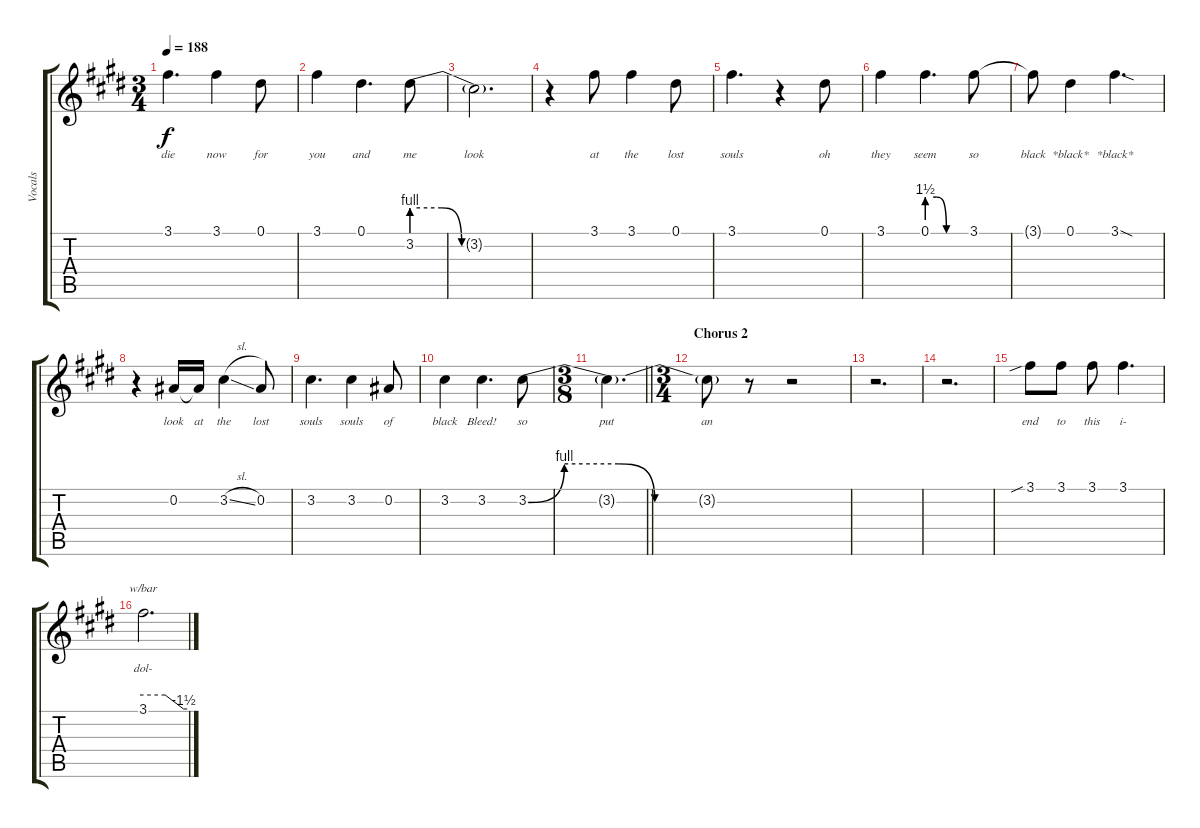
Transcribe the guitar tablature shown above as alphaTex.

\track ("Vocals" "Vocals") {instrument distortionguitar}
\staff {score tabs}
\tuning (Eb4 Bb3 Gb3 Db3 Ab2 Eb2) {hide}
\ts (3 4)
\tempo 188
\clef g2
\ks e
3.1.4{d lyrics (0 "die") lyrics (1 "") lyrics (2 "") lyrics (3 "") lyrics (4 "") dy f} 3.1.4{lyrics (0 "now") lyrics (1 "") lyrics (2 "") lyrics (3 "") lyrics (4 "")} 0.1.8{lyrics (0 "for") lyrics (1 "") lyrics (2 "") lyrics (3 "") lyrics (4 "")} |
3.1.4{lyrics (0 "you") lyrics (1 "") lyrics (2 "") lyrics (3 "") lyrics (4 "")} 0.1.4{d lyrics (0 "and") lyrics (1 "") lyrics (2 "") lyrics (3 "") lyrics (4 "")} 3.2{be (custom 0 4 15 4 25 0 60 0)}.8{lyrics (0 "me") lyrics (1 "") lyrics (2 "") lyrics (3 "") lyrics (4 "")} |
3.2{t}.2{d lyrics (0 "look") lyrics (1 "") lyrics (2 "") lyrics (3 "") lyrics (4 "")} |
r.4 3.1.8{lyrics (0 "at") lyrics (1 "") lyrics (2 "") lyrics (3 "") lyrics (4 "")} 3.1.4{lyrics (0 "the") lyrics (1 "") lyrics (2 "") lyrics (3 "") lyrics (4 "")} 0.1.8{lyrics (0 "lost") lyrics (1 "") lyrics (2 "") lyrics (3 "") lyrics (4 "")} |
3.1.4{d lyrics (0 "souls") lyrics (1 "") lyrics (2 "") lyrics (3 "") lyrics (4 "")} r.4 0.1.8{lyrics (0 "oh") lyrics (1 "") lyrics (2 "") lyrics (3 "") lyrics (4 "")} |
3.1.4{lyrics (0 "they") lyrics (1 "") lyrics (2 "") lyrics (3 "") lyrics (4 "")} 0.1{be (custom 0 6 15 6 30 0 60 0)}.4{d lyrics (0 "seem") lyrics (1 "") lyrics (2 "") lyrics (3 "") lyrics (4 "")} 3.1.8{lyrics (0 "so") lyrics (1 "") lyrics (2 "") lyrics (3 "") lyrics (4 "")} |
3.1{t}.8{lyrics (0 "black") lyrics (1 "") lyrics (2 "") lyrics (3 "") lyrics (4 "")} 0.1.4{lyrics (0 "*black*") lyrics (1 "") lyrics (2 "") lyrics (3 "") lyrics (4 "")} 3.1{sod}.4{d lyrics (0 "*black*") lyrics (1 "") lyrics (2 "") lyrics (3 "") lyrics (4 "")} |
r.4 0.2.16{lyrics (0 "look") lyrics (1 "") lyrics (2 "") lyrics (3 "") lyrics (4 "")} 0.2{t}.16{lyrics (0 "at") lyrics (1 "") lyrics (2 "") lyrics (3 "") lyrics (4 "")} 3.2{sl}.4{lyrics (0 "the") lyrics (1 "") lyrics (2 "") lyrics (3 "") lyrics (4 "")} 0.2.8{lyrics (0 "lost") lyrics (1 "") lyrics (2 "") lyrics (3 "") lyrics (4 "")} |
3.2.4{d lyrics (0 "souls") lyrics (1 "") lyrics (2 "") lyrics (3 "") lyrics (4 "")} 3.2.4{lyrics (0 "souls") lyrics (1 "") lyrics (2 "") lyrics (3 "") lyrics (4 "")} 0.2.8{lyrics (0 "of") lyrics (1 "") lyrics (2 "") lyrics (3 "") lyrics (4 "")} |
3.2.4{lyrics (0 "black") lyrics (1 "") lyrics (2 "") lyrics (3 "") lyrics (4 "")} 3.2.4{d lyrics (0 "Bleed!") lyrics (1 "") lyrics (2 "") lyrics (3 "") lyrics (4 "")} 3.2{be (custom 0 0 10 4 25 4 35 0 60 0)}.8{lyrics (0 "so") lyrics (1 "") lyrics (2 "") lyrics (3 "") lyrics (4 "")} |
\ts (3 8)
\barLineRight lightlight
3.2{t}.4{d lyrics (0 "put") lyrics (1 "") lyrics (2 "") lyrics (3 "") lyrics (4 "")} |
\ts (3 4)
\section ("" "Chorus 2")
3.2{t}.8{lyrics (0 "an") lyrics (1 "") lyrics (2 "") lyrics (3 "") lyrics (4 "")} r.8 r.2 |
r.2{d} |
r.2{d} |
3.1{sib}.8{lyrics (0 "end") lyrics (1 "") lyrics (2 "") lyrics (3 "") lyrics (4 "")} 3.1.8{lyrics (0 "to") lyrics (1 "") lyrics (2 "") lyrics (3 "") lyrics (4 "")} 3.1.8{lyrics (0 "this") lyrics (1 "") lyrics (2 "") lyrics (3 "") lyrics (4 "")} 3.1.4{d lyrics (0 "i-") lyrics (1 "") lyrics (2 "") lyrics (3 "") lyrics (4 "")} |
3.1.2{d tbe (custom default 0 0 30 0 55 -6 60 -6) lyrics (0 "dol-") lyrics (1 "") lyrics (2 "") lyrics (3 "") lyrics (4 "")}
